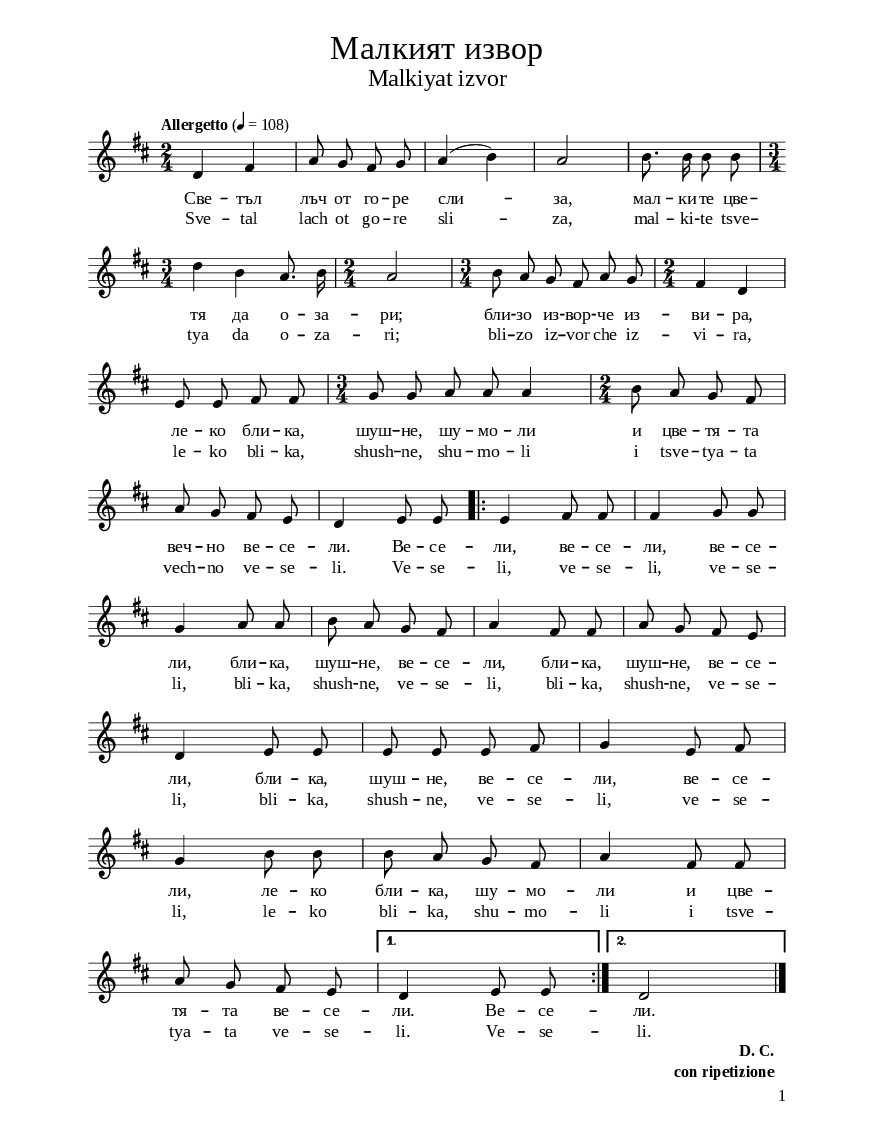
\version "2.24.1"

% include paper part and global functions
\include "include/globals.ily"

\bookpart {
  \label #'ref099
  \tocItem \markup "Малкият извор – Malkiyat izvor"
  \include "include/bookpart-paper.ily"
  \score {
    \include "include/score-layout.ily"


    \new Voice \absolute  {
      \clef treble
      \key d \major
      \time 2/4
      \tempoFunc "Allergetto" 4 "108"
      \autoBeamOff

      d'4 fis'4 | a'8 g'8 fis'8 g'8| a'4 ( b' ) | a'2 |b'8. b'16 b'8 b'8 | \break

      \time 3/4 d''4 b'4 a'8. b'16 | \time 2/4 a'2 | \time 3/4 b'8 a'8 g'8 fis'8 a'8 g'8 | \time 2/4 fis'4 d'4 | \break

      e'8 e'8 fis' fis' | \time 3/4 g'8 g' a' a' a'4| \time 2/4 b'8 a' g' fis' \break

      a'8 g' fis' e' | d'4 e'8 e' | \repeat volta 2 {
        e'4 fis'8 fis' | fis'4 g'8 g' |\break

        g'4 a'8 a' | b' a' g' fis' | a'4 fis'8 fis' |  a'8 g' fis' e' | \break

        d'4 e'8 e' | e' e' e' fis' | g'4 e'8 fis' | \break

        g'4 b'8 b'8 | b'8 a'8 g'8 fis'8 | a'4 fis'8 fis' | \break

        a'8 g' fis' e' |
      } \alternative { { d'4 e'8 e'8 } { d'2 } } \bar "|."

    }

    \addlyrics {
      Све -- тъл лъч от го -- ре сли  --  за,
      мал -- ки -- те цве -- тя да о -- за -- ри;
      бли -- зо из -- вор -- че из -- ви -- ра,
      ле -- ко бли -- ка, шуш  -- не, шу -- мо -- ли
      и цве -- тя -- та веч -- но ве -- се -- ли.
      Ве -- се -- ли, ве -- се -- ли, ве -- се -- ли,
      бли -- ка, шуш -- не, ве -- се -- ли,
      бли -- ка, шуш -- не, ве -- се -- ли,
      бли -- ка, шуш -- не, ве -- се -- ли,
      ве -- се -- ли, ле -- ко бли  -- ка, шу --  мо -- ли
      и цве -- тя -- та ве -- се -- ли. Ве -- се -- ли.
    }

    \addlyrics {
      Sve -- tal lach ot go -- re sli  --  za,
      mal -- ki -- te tsve -- tya da o -- za -- ri;
      bli -- zo iz -- vor -- che iz -- vi -- ra,
      le -- ko bli -- ka, shush  -- ne, shu -- mo -- li
      i tsve -- tya -- ta vech -- no ve -- se -- li.
      Ve -- se -- li, ve -- se -- li, ve -- se -- li,
      bli -- ka, shush -- ne, ve -- se -- li,
      bli -- ka, shush -- ne, ve -- se -- li,
      bli -- ka, shush -- ne, ve -- se -- li,
      ve -- se -- li, le -- ko bli  -- ka, shu --  mo -- li
      i tsve -- tya -- ta ve -- se -- li. Ve -- se -- li.
    }


    \header {
      title = \titleFunc "Малкият извор" "Malkiyat izvor"
    }

    \midi{}

  } % score
  \markup \dc-two "D. C.""con ripetizione"

  %

  % include foreign translation(s) of the song
  \pageBreak
  \version "2.24.0"

\markup \fill-line { \fontsize #deTitleFontSize "Die kleine Quelle" }
\markup \null
\markup \null
\markup \fontsize #deCoupletFontSize {
  \hspace #10
  \override #`(baseline-skip . ,deCoupletBaselineSkip)

  \column {
    \line { " " Ein heller Strahl steigt von oben herab,  }

    \line { " " um die kleinen Blumen zu erleuchten.   }

    \line { " " Nah entspringt eine kleine Quelle.  }

    \line { " " Sie sprudelt munter, murmelt und plätschert,  }

    \line { " " und die Blumen erfreut sie auf ewig.   }

    \line { " " Sie erfreut, erfreut, erfreut, sprudelt, murmelt, sie erfreut,  }

    \line { " " erfreut, sie sprudelt, sie erfreut, erfreut, }

    \line { " "  sie sprudelt munter, plätschert und erfreut die Blumen.  }


  }


}


} % bookpart
